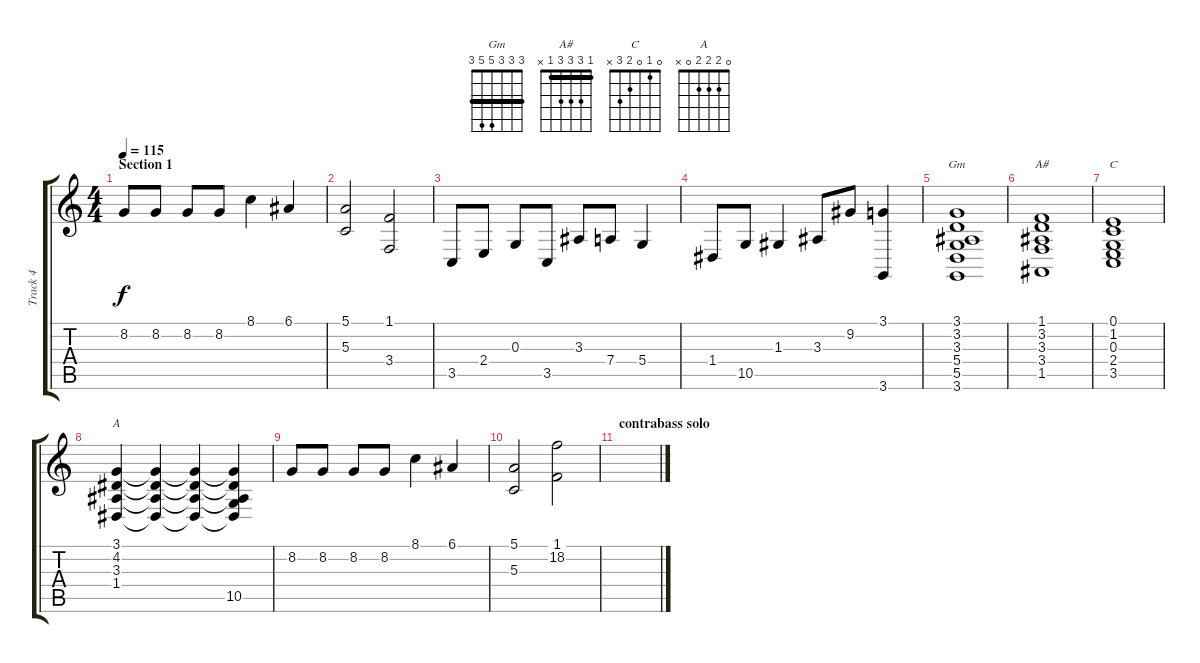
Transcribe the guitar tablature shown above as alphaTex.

\track ("Track 4" "Track 4") {instrument orchestralharp}
\staff {score tabs}
\tuning (E4 B3 G3 D3 A2 E2) {hide}
\chord ("Gm" 3 3 3 5 5 3) {barre 3}
\chord ("A#" 1 3 3 3 1 x) {barre 1}
\chord ("C" 0 1 0 2 3 x)
\chord ("A" 0 2 2 2 0 x)
\ts (4 4)
\section ("" "Section 1")
\tempo 115
\clef g2
\ks c
8.2.8{dy f} 8.2.8 8.2.8 8.2.8 8.1.4 6.1.4 |
(5.1 5.3).2 (1.1 3.4).2 |
3.5.8 2.4.8 0.3.8 3.5.8 3.3.8 7.4.8 5.4.4 |
1.4.8 10.5.8 1.3.4 3.3.8 9.2.8 (3.1 3.6).4 |
(3.1 3.2 3.3 5.4 5.5 3.6).1{ch "Gm"} |
(1.1 3.2 3.3 3.4 1.5).1{ch "A#"} |
(0.1 1.2 0.3 2.4 3.5).1{ch "C"} |
(3.1 4.2 3.3 1.4).4{ch "A"} (3.1{t} 4.2{t} 3.3{t} 1.4{t}).4 (3.1{t} 4.2{t} 3.3{t} 1.4{t}).4 (3.1{t} 4.2{t} 3.3{t} 1.4{t} 10.5).4 |
8.2.8 8.2.8 8.2.8 8.2.8 8.1.4 6.1.4 |
(5.1 5.3).2 (1.1 18.2).2 |
\section ("" "contrabass solo")
